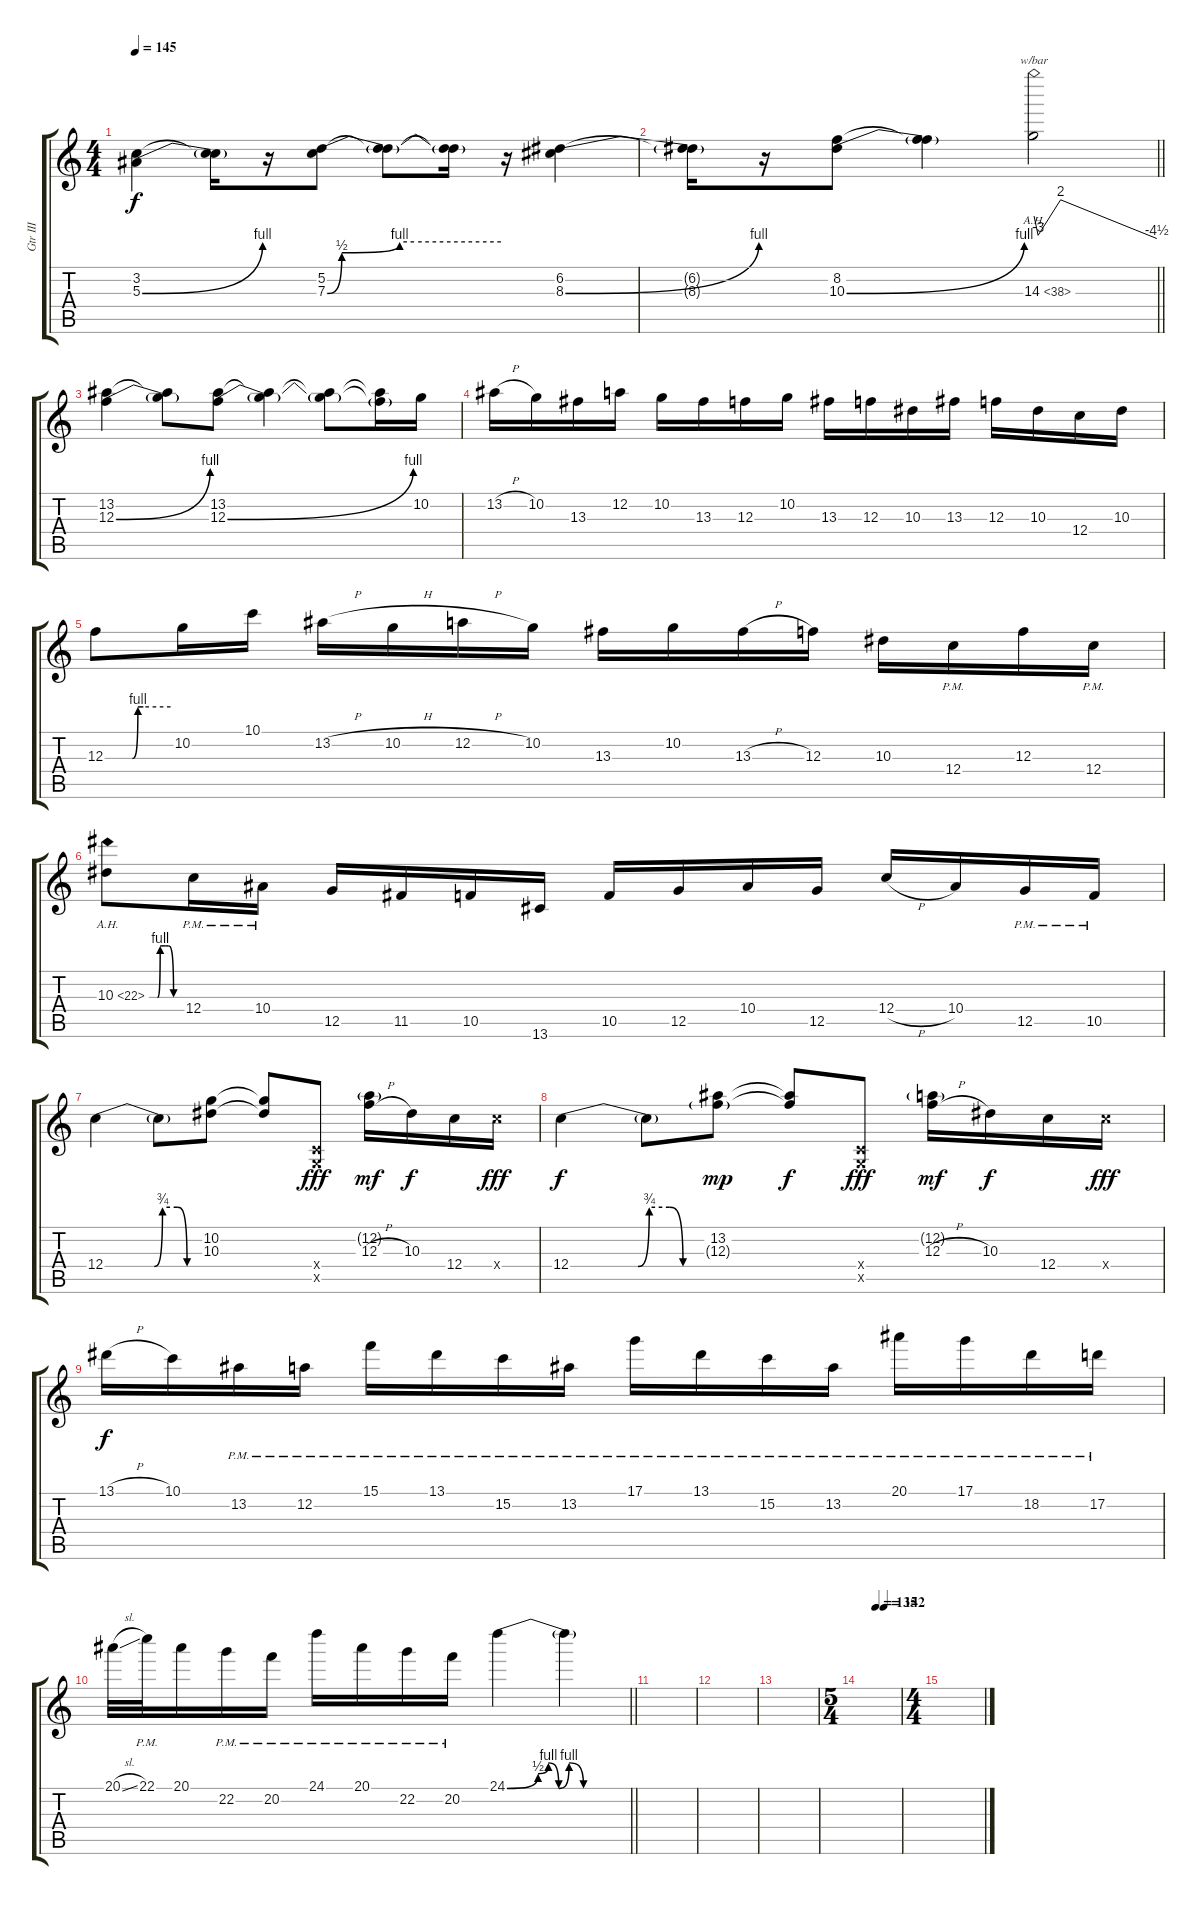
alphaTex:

\track ("Gtr III" "Gtr III") {instrument overdrivenguitar}
\staff {score tabs}
\tuning (D4 A3 F3 C3 G2 C2) {hide}
\ts (4 4)
\tempo 145
\clef g2
\ks c
(3.2 5.3{be (bend 0 0 60 4)}).4{dy f} (3.2{t} 5.3{t}).16 r.16 (5.2 7.3{be (custom 0 0 5 2 25 4 30 4 60 4)}).8 (5.2{t} 7.3{t}).8 (5.2{t} 7.3{t}).16 r.16 (6.2 8.3{be (bend 0 0 60 4)}).4 |
\barLineRight lightlight
(6.2{t} 8.3{t}).16 r.16 (8.2 10.3{be (bend 0 0 60 4)}).8 (8.2{t} 10.3{t}).4 14.3{ah 24}.2{tbe (custom default 0 0 2 -12 13 8 60 -18)} |
(13.2 12.3{be (bend 0 0 60 4)}).4{volume 16} (13.2{t} 12.3{t}).8 (13.2 12.3{be (bend 0 0 60 4)}).8 (13.2{t} 12.3{t}).4 (13.2{t} 12.3{t}).8 (13.2{t} 12.3{t}).16 10.2.16 |
13.2{h}.16 10.2.16 13.3.16 12.2.16 10.2.16 13.3.16 12.3.16 10.2.16 13.3.16 12.3.16 10.3.16 13.3.16 12.3.16 10.3.16 12.4.16 10.3.16 |
12.3{be (custom 0 0 25 0 30 4 35 4 60 4)}.8 10.2.16 10.1.16 13.2{h}.16 10.2{h}.16 12.2{h}.16 10.2.16 13.3.16 10.2.16 13.3{h}.16 12.3.16 10.3.16 12.4{pm}.16 12.3.16 12.4{pm}.16 |
10.3{be (custom 0 0 15 0 20 4 30 4 35 4 45 0 60 0) ah 12}.8 12.4{pm}.16 10.4{pm}.16 12.5.16 11.5.16 10.5.16 13.6.16 10.5.16 12.5.16 10.4.16 12.5.16 12.4{h}.16 10.4.16 12.5{pm}.16 10.5{pm}.16 |
12.4{be (custom 0 0 30 0 35 3 44 3 50 0 60 0)}.4 12.4{t}.8 (10.2 10.3).8 (10.2{t} 10.3{t}).8 (0.4{x} 0.5{x}).8{dy fff} (12.2{g} 12.3{h}).16{dy mf} 10.3.16{dy f} 12.4.16 12.4{x}.16{dy fff} |
12.4{be (custom 0 0 30 0 35 3 44 3 50 0 60 0)}.4{dy f} 12.4{t}.8 (13.2 12.3{g}).8{dy mp} (13.2{t} 12.3{t}).8{dy f} (0.4{x} 0.5{x}).8{dy fff} (12.2{g} 12.3{h}).16{dy mf} 10.3.16{dy f} 12.4.16 12.4{x}.16{dy fff} |
13.1{h}.16{dy f} 10.1.16 13.2{pm}.16 12.2{pm}.16 15.1{pm}.16 13.1{pm}.16 15.2{pm}.16 13.2{pm}.16 17.1{pm}.16 13.1{pm}.16 15.2{pm}.16 13.2{pm}.16 20.1{pm}.16 17.1{pm}.16 18.2{pm}.16 17.2{pm}.16 |
\barLineRight lightlight
20.1{sl}.32 22.1{pm}.32 20.1.16 22.2{pm}.16 20.2{pm}.16 24.1{pm}.16 20.1{pm}.16 22.2{pm}.16 20.2{pm}.16 24.1{be (custom 0 0 15 2 20 4 25 0 30 4 37 0 60 0)}.4 24.1{t}.4 |
|
|
|
\ts (5 4)
\tempo (135 0.4)
\tempo (142 0.6)
|
\ts (4 4)
